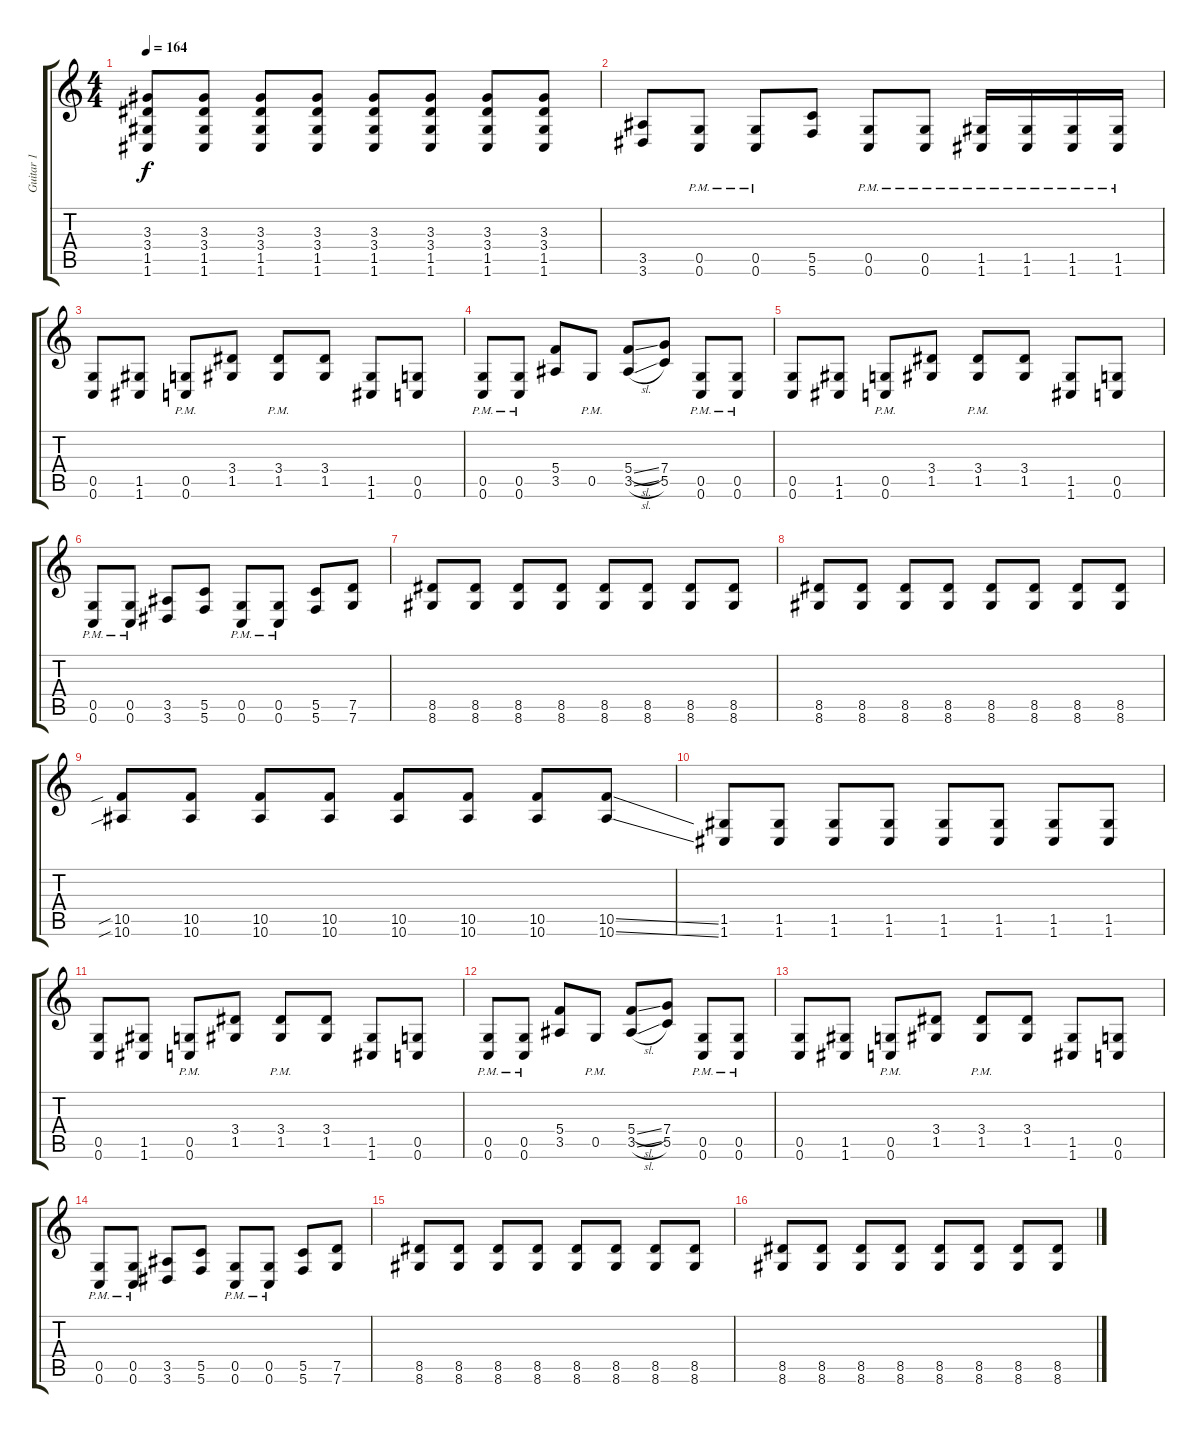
\track ("Guitar 1" "Guitar 1") {instrument distortionguitar}
\staff {score tabs}
\tuning (D4 A3 F3 C3 G2 C2) {hide}
\ts (4 4)
\tempo 164
\clef g2
\ks c
(3.3 3.4 1.5 1.6).8{dy f} (3.3 3.4 1.5 1.6).8 (3.3 3.4 1.5 1.6).8 (3.3 3.4 1.5 1.6).8 (3.3 3.4 1.5 1.6).8 (3.3 3.4 1.5 1.6).8 (3.3 3.4 1.5 1.6).8 (3.3 3.4 1.5 1.6).8 |
(3.5 3.6).8 (0.5{pm} 0.6{pm}).8 (0.5{pm} 0.6{pm}).8 (5.5 5.6).8 (0.5{pm} 0.6{pm}).8 (0.5{pm} 0.6{pm}).8 (1.5{pm} 1.6{pm}).16 (1.5{pm} 1.6{pm}).16 (1.5{pm} 1.6{pm}).16 (1.5{pm} 1.6{pm}).16 |
(0.5 0.6).8 (1.5 1.6).8 (0.5{pm} 0.6{pm}).8 (3.4 1.5).8 (3.4{pm} 1.5{pm}).8 (3.4 1.5).8 (1.5 1.6).8 (0.5 0.6).8 |
(0.5{pm} 0.6).8 (0.5{pm} 0.6).8 (5.4 3.5).8 0.5{pm}.8 (5.4{sl} 3.5{sl}).8 (7.4 5.5).8 (0.5{pm} 0.6{pm}).8 (0.5{pm} 0.6{pm}).8 |
(0.5 0.6).8 (1.5 1.6).8 (0.5{pm} 0.6{pm}).8 (3.4 1.5).8 (3.4{pm} 1.5{pm}).8 (3.4 1.5).8 (1.5 1.6).8 (0.5 0.6).8 |
(0.5{pm} 0.6{pm}).8 (0.5{pm} 0.6{pm}).8 (3.5 3.6).8 (5.5 5.6).8 (0.5{pm} 0.6{pm}).8 (0.5{pm} 0.6{pm}).8 (5.5 5.6).8 (7.5 7.6).8 |
(8.5 8.6).8 (8.5 8.6).8 (8.5 8.6).8 (8.5 8.6).8 (8.5 8.6).8 (8.5 8.6).8 (8.5 8.6).8 (8.5 8.6).8 |
(8.5 8.6).8 (8.5 8.6).8 (8.5 8.6).8 (8.5 8.6).8 (8.5 8.6).8 (8.5 8.6).8 (8.5 8.6).8 (8.5 8.6).8 |
(10.5{sib} 10.6{sib}).8 (10.5 10.6).8 (10.5 10.6).8 (10.5 10.6).8 (10.5 10.6).8 (10.5 10.6).8 (10.5 10.6).8 (10.5{ss} 10.6{ss}).8 |
(1.5 1.6).8 (1.5 1.6).8 (1.5 1.6).8 (1.5 1.6).8 (1.5 1.6).8 (1.5 1.6).8 (1.5 1.6).8 (1.5 1.6).8 |
(0.5 0.6).8 (1.5 1.6).8 (0.5{pm} 0.6{pm}).8 (3.4 1.5).8 (3.4{pm} 1.5{pm}).8 (3.4 1.5).8 (1.5 1.6).8 (0.5 0.6).8 |
(0.5{pm} 0.6).8 (0.5{pm} 0.6).8 (5.4 3.5).8 0.5{pm}.8 (5.4{sl} 3.5{sl}).8 (7.4 5.5).8 (0.5{pm} 0.6{pm}).8 (0.5{pm} 0.6{pm}).8 |
(0.5 0.6).8 (1.5 1.6).8 (0.5{pm} 0.6{pm}).8 (3.4 1.5).8 (3.4{pm} 1.5{pm}).8 (3.4 1.5).8 (1.5 1.6).8 (0.5 0.6).8 |
(0.5{pm} 0.6{pm}).8 (0.5{pm} 0.6{pm}).8 (3.5 3.6).8 (5.5 5.6).8 (0.5{pm} 0.6{pm}).8 (0.5{pm} 0.6{pm}).8 (5.5 5.6).8 (7.5 7.6).8 |
(8.5 8.6).8 (8.5 8.6).8 (8.5 8.6).8 (8.5 8.6).8 (8.5 8.6).8 (8.5 8.6).8 (8.5 8.6).8 (8.5 8.6).8 |
(8.5 8.6).8 (8.5 8.6).8 (8.5 8.6).8 (8.5 8.6).8 (8.5 8.6).8 (8.5 8.6).8 (8.5 8.6).8 (8.5 8.6).8
